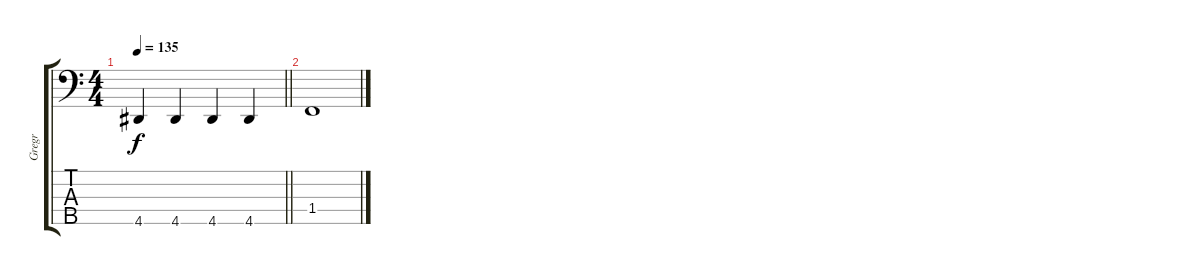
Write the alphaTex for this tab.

\track ("Gregr" "Gregr") {instrument electricbasspick}
\staff {score tabs}
\tuning (G2 D2 A1 E1 B0) {hide}
\ts (4 4)
\tempo 135
\clef f4
\barLineRight lightlight
\ks c
4.5.4{dy f} 4.5.4 4.5.4 4.5.4 |
1.4.1
